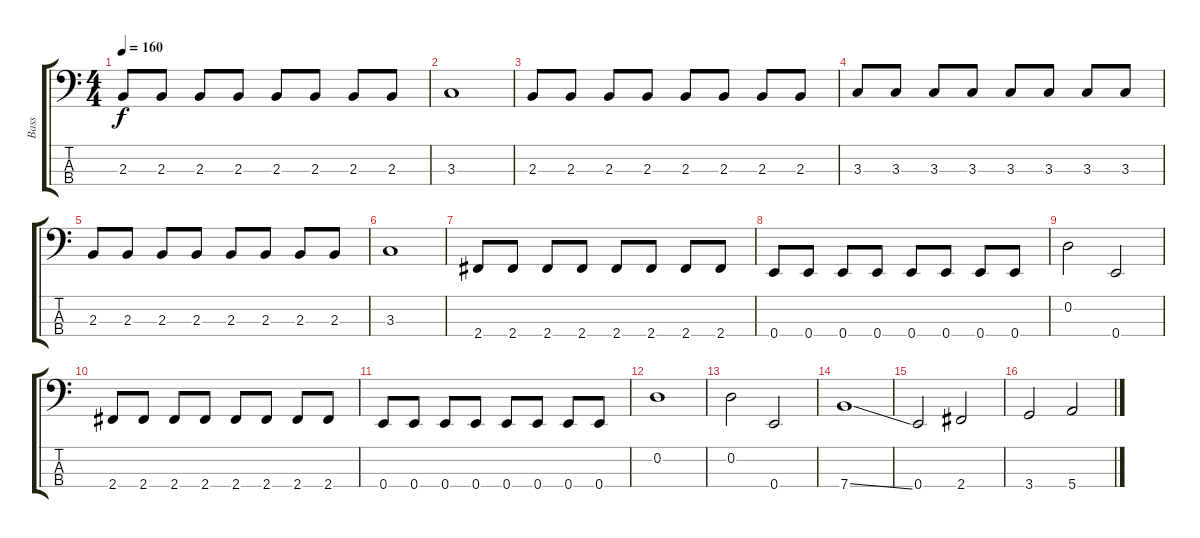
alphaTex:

\track ("Bass" "Bass") {instrument electricbasspick}
\staff {score tabs}
\tuning (G2 D2 A1 E1) {hide}
\ts (4 4)
\tempo 160
\clef f4
\ks c
2.3.8{dy f} 2.3.8 2.3.8 2.3.8 2.3.8 2.3.8 2.3.8 2.3.8 |
3.3.1 |
2.3.8 2.3.8 2.3.8 2.3.8 2.3.8 2.3.8 2.3.8 2.3.8 |
3.3.8 3.3.8 3.3.8 3.3.8 3.3.8 3.3.8 3.3.8 3.3.8 |
2.3.8 2.3.8 2.3.8 2.3.8 2.3.8 2.3.8 2.3.8 2.3.8 |
3.3.1 |
2.4.8 2.4.8 2.4.8 2.4.8 2.4.8 2.4.8 2.4.8 2.4.8 |
0.4.8 0.4.8 0.4.8 0.4.8 0.4.8 0.4.8 0.4.8 0.4.8 |
0.2.2 0.4.2 |
2.4.8 2.4.8 2.4.8 2.4.8 2.4.8 2.4.8 2.4.8 2.4.8 |
0.4.8 0.4.8 0.4.8 0.4.8 0.4.8 0.4.8 0.4.8 0.4.8 |
0.2.1 |
0.2.2 0.4.2 |
7.4{ss}.1 |
0.4.2 2.4.2 |
3.4.2 5.4.2
